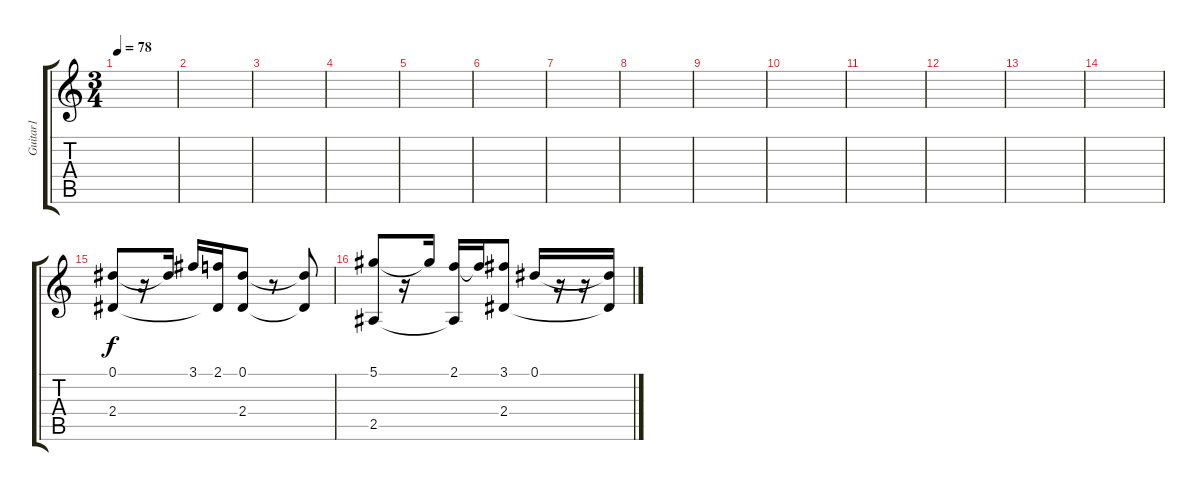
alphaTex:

\track ("Guitar1" "Guitar1") {instrument acousticguitarsteel}
\staff {score tabs}
\tuning (Eb4 Bb3 Gb3 Db3 Ab2 Eb2) {hide}
\ts (3 4)
\tempo 78
\clef g2
\ks c
|
|
|
|
|
|
|
|
|
|
|
|
|
|
(0.1 2.4).8 r.16 0.1{t}.16 3.1.16 (2.1 2.4{t}).16 (0.1 2.4).8 r.8 (0.1{t} 2.4{t}).8 |
(5.1 2.5).8 r.16 5.1{t}.16 (2.1 2.5{t}).16 2.1{t}.16 (3.1 2.4).8 0.1.16 r.16 r.16 (0.1{t} 2.4{t}).16
